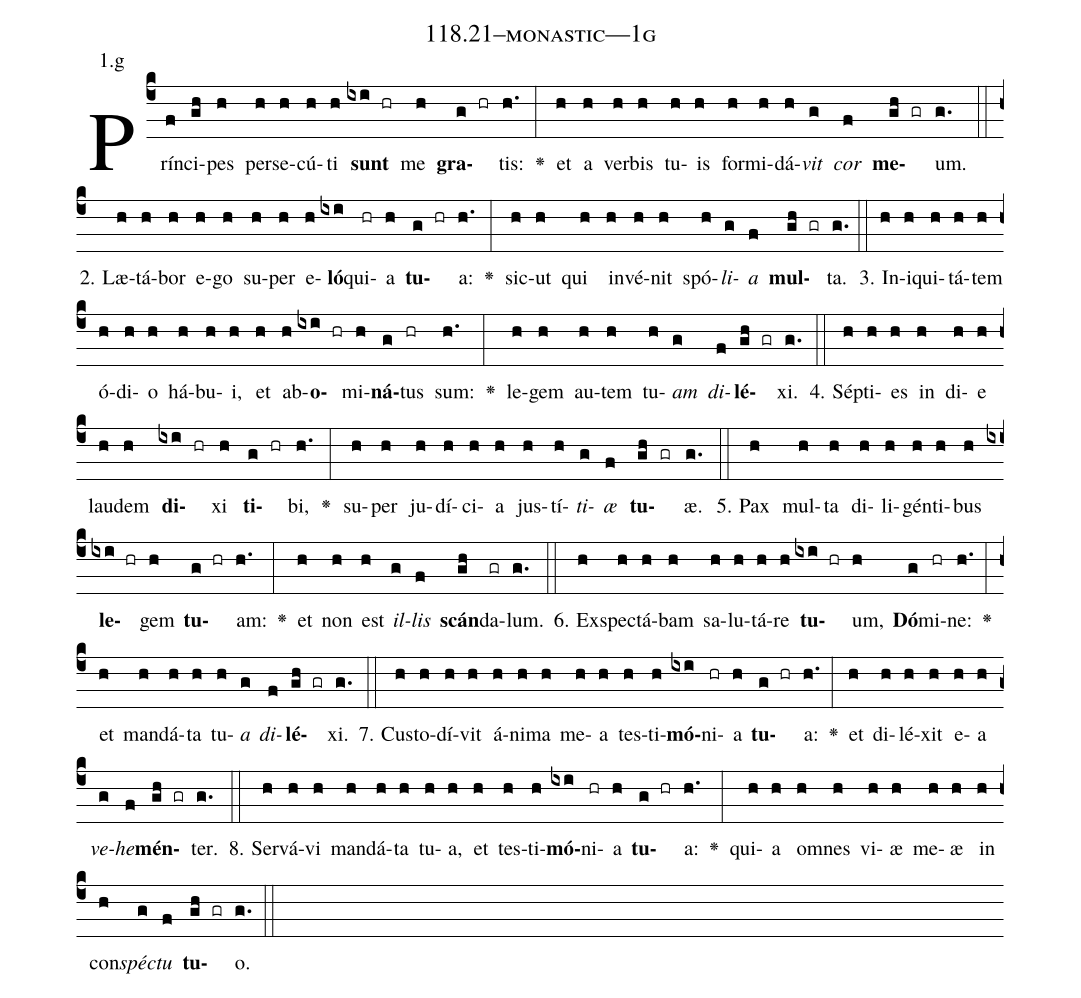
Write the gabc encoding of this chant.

name: 118.21--monastic---1g;
annotation: 1.g;
%%
(c4)Prín(f)ci(gh)pes(h) per(h)se(h)cú(h)ti(h) <b>sunt</b>(ixi hr) me(h) <b>gra</b>(g hr)tis:(h.) <v>\greheightstar</v>(:) et(h) a(h) ver(h)bis(h) tu(h)is(h) for(h)mi(h)dá(h)<i>vit</i>(g) <i>cor</i>(f) <b>me</b>(gh gr)um.(g.) (::)
2. Læ(h)tá(h)bor(h) e(h)go(h) su(h)per(h) e(h)<b>ló</b>(ixi)qui(hr)a(h) <b>tu</b>(g hr)a:(h.) <v>\greheightstar</v>(:) sic(h)ut(h) qui(h) in(h)vé(h)nit(h) spó(h)<i>li</i>(g)<i>a</i>(f) <b>mul</b>(gh gr)ta.(g.) (::)
3. In(h)i(h)qui(h)tá(h)tem(h) ó(h)di(h)o(h) há(h)bu(h)i,(h) et(h) ab(h)<b>o</b>(ixi hr)mi(h)<b>ná</b>(g)tus(hr) sum:(h.) <v>\greheightstar</v>(:) le(h)gem(h) au(h)tem(h) tu(h)<i>am</i>(g) <i>di</i>(f)<b>lé</b>(gh gr)xi.(g.) (::)
4. Sép(h)ti(h)es(h) in(h) di(h)e(h) lau(h)dem(h) <b>di</b>(ixi hr)xi(h) <b>ti</b>(g hr)bi,(h.) <v>\greheightstar</v>(:) su(h)per(h) ju(h)dí(h)ci(h)a(h) jus(h)tí(h)<i>ti</i>(g)<i>æ</i>(f) <b>tu</b>(gh gr)æ.(g.) (::)
5. Pax(h) mul(h)ta(h) di(h)li(h)gén(h)ti(h)bus(h) <b>le</b>(ixi hr)gem(h) <b>tu</b>(g hr)am:(h.) <v>\greheightstar</v>(:) et(h) non(h) est(h) <i>il</i>(g)<i>lis</i>(f) <b>scán</b>(gh)da(gr)lum.(g.) (::)
6. Ex(h)spec(h)tá(h)bam(h) sa(h)lu(h)tá(h)re(h) <b>tu</b>(ixi hr)um,(h) <b>Dó</b>(g)mi(hr)ne:(h.) <v>\greheightstar</v>(:) et(h) man(h)dá(h)ta(h) tu(h)<i>a</i>(g) <i>di</i>(f)<b>lé</b>(gh gr)xi.(g.) (::)
7. Cus(h)to(h)dí(h)vit(h) á(h)ni(h)ma(h) me(h)a(h) tes(h)ti(h)<b>mó</b>(ixi)ni(hr)a(h) <b>tu</b>(g hr)a:(h.) <v>\greheightstar</v>(:) et(h) di(h)lé(h)xit(h) e(h)a(h) <i>ve</i>(g)<i>he</i>(f)<b>mén</b>(gh gr)ter.(g.) (::)
8. Ser(h)vá(h)vi(h) man(h)dá(h)ta(h) tu(h)a,(h) et(h) tes(h)ti(h)<b>mó</b>(ixi)ni(hr)a(h) <b>tu</b>(g hr)a:(h.) <v>\greheightstar</v>(:) qui(h)a(h) om(h)nes(h) vi(h)æ(h) me(h)æ(h) in(h) con(h)<i>spéc</i>(g)<i>tu</i>(f) <b>tu</b>(gh gr)o.(g.) (::)
